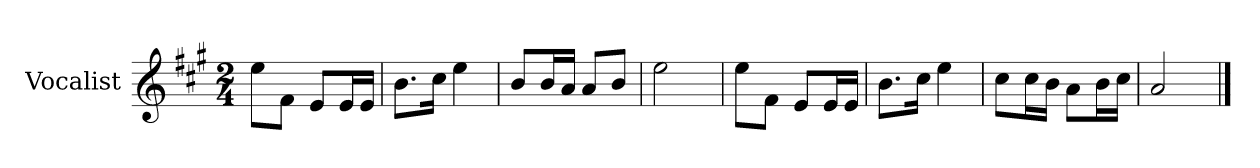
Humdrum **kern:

**kern
*part1
*staff1
*I"Vocalist
*k[f#c#g#]
*A:
*M2/4
=
8eeL
8f#J
8eL
16eL
16eJJ
=1
8.bL
16cc#Jk
4ee
=2
8bL
16bL
16aJJ
8aL
8bJ
=3
2ee
=4
8eeL
8f#J
8eL
16eL
16eJJ
=5
8.bL
16cc#Jk
4ee
=6
8cc#L
16cc#L
16bJJ
8aL
16bL
16cc#JJ
=7
2a
==
*-
